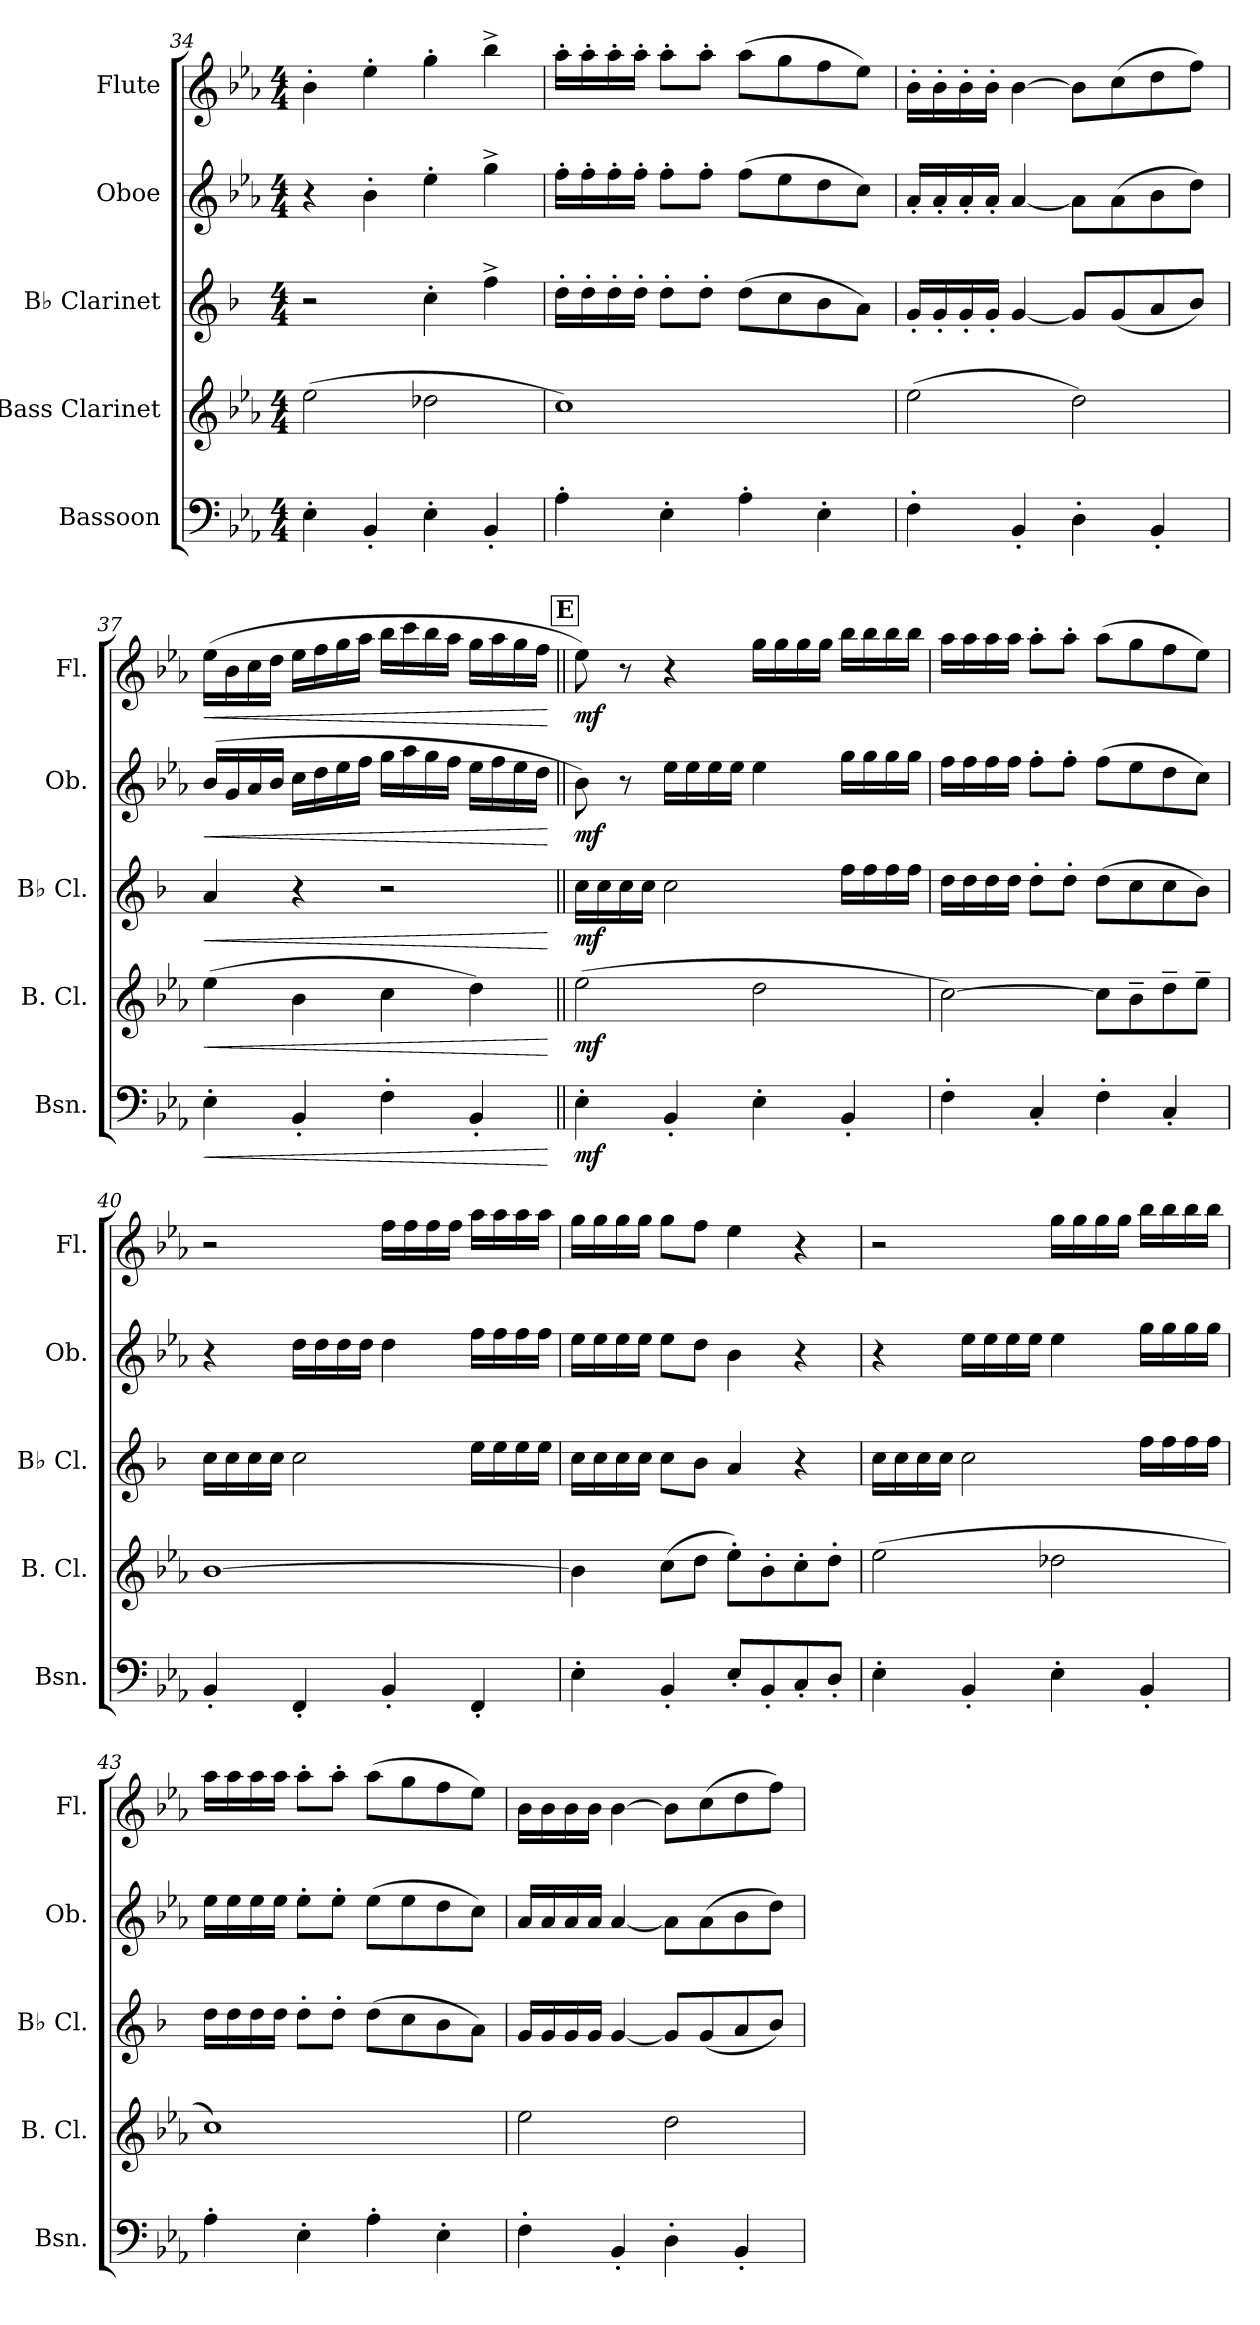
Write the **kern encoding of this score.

**kern	**dynam	**kern	**dynam	**kern	**dynam	**kern	**dynam	**kern	**dynam
*part5	*part5	*part4	*part4	*part3	*part3	*part2	*part2	*part1	*part1
*staff5	*staff5	*staff4	*staff4	*staff3	*staff3	*staff2	*staff2	*staff1	*staff1
*I"Bassoon	*	*I"Bass Clarinet	*	*I"B♭ Clarinet	*	*I"Oboe	*	*I"Flute	*
*I'Bsn.	*	*I'B. Cl.	*	*I'B♭ Cl.	*	*I'Ob.	*	*I'Fl.	*
*clefF4	*	*clefG2	*	*clefG2	*	*clefG2	*	*clefG2	*
*	*	*ITrd8c14	*	*ITrd1c2	*	*	*	*	*
*k[b-e-a-]	*	*k[b-e-a-]	*	*k[b-e-a-]	*	*k[b-e-a-]	*	*k[b-e-a-]	*
*M4/4	*	*M4/4	*	*M4/4	*	*M4/4	*	*M4/4	*
=34	=34	=34	=34	=34	=34	=34	=34	=34	=34
4E-'\	.	(2e-\	.	2r	.	4r	.	4b-'\	.
4BB-'/	.	.	.	.	.	4b-'\	.	4ee-'\	.
4E-'\	.	2d-X\	.	4b-'\	.	4ee-'\	.	4gg'\	.
4BB-'/	.	.	.	4ee-^\	.	4gg^\	.	4bb-^\	.
!!LO:PB:g=z
=35	=35	=35	=35	=35	=35	=35	=35	=35	=35
4A-'\	.	1c)	.	16cc'\LL	.	16ff'\LL	.	16aa-'\LL	.
.	.	.	.	16cc'\	.	16ff'\	.	16aa-'\	.
.	.	.	.	16cc'\	.	16ff'\	.	16aa-'\	.
.	.	.	.	16cc'\JJ	.	16ff'\JJ	.	16aa-'\JJ	.
4E-'\	.	.	.	8cc'\L	.	8ff'\L	.	8aa-'\L	.
.	.	.	.	8cc'\J	.	8ff'\J	.	8aa-'\J	.
4A-'\	.	.	.	(8cc\L	.	(8ff\L	.	(8aa-\L	.
.	.	.	.	8b-\	.	8ee-\	.	8gg\	.
4E-'\	.	.	.	8a-\	.	8dd\	.	8ff\	.
.	.	.	.	8g\J)	.	8cc\J)	.	8ee-\J)	.
=36	=36	=36	=36	=36	=36	=36	=36	=36	=36
4F'\	.	(2e-\	.	16f'/LL	.	16a-'/LL	.	16b-'\LL	.
.	.	.	.	16f'/	.	16a-'/	.	16b-'\	.
.	.	.	.	16f'/	.	16a-'/	.	16b-'\	.
.	.	.	.	16f'/JJ	.	16a-'/JJ	.	16b-'\JJ	.
4BB-'/	.	.	.	[4f/	.	[4a-/	.	[4b-\	.
4D'\	.	2d\)	.	8f/L]	.	8a-\L]	.	8b-\L]	.
.	.	.	.	(8f/	.	(8a-\	.	(8cc\	.
4BB-'/	.	.	.	8g/	.	8b-\	.	8dd\	.
.	.	.	.	8a-/J)	.	8dd\J)	.	8ff\J)	.
=37	=37	=37	=37	=37	=37	=37	=37	=37	=37
!	!LO:HP:b	!	!LO:HP:b	!	!LO:HP:b	!	!LO:HP:b	!	!LO:HP:b
4E-'\	<	(4e-\	<	4g/	<	(16b-/LL	<	(16ee-\LL	<
.	.	.	.	.	.	16g/	.	16b-\	.
.	.	.	.	.	.	16a-/	.	16cc\	.
.	.	.	.	.	.	16b-/JJ	.	16dd\JJ	.
4BB-'/	.	4B-\	.	4r	.	16cc\LL	.	16ee-\LL	.
.	.	.	.	.	.	16dd\	.	16ff\	.
.	.	.	.	.	.	16ee-\	.	16gg\	.
.	.	.	.	.	.	16ff\JJ	.	16aa-\JJ	.
4F'\	.	4c\	.	2r	.	16gg\LL	.	16bb-\LL	.
.	.	.	.	.	.	16aa-\	.	16ccc\	.
.	.	.	.	.	.	16gg\	.	16bb-\	.
.	.	.	.	.	.	16ff\JJ	.	16aa-\JJ	.
4BB-'/	.	4d\)	.	.	.	16ee-\LL	.	16gg\LL	.
.	.	.	.	.	.	16ff\	.	16aa-\	.
.	.	.	.	.	.	16ee-\	.	16gg\	.
.	.	.	.	.	.	16dd\JJ	.	16ff\JJ	.
.	[	.	[	.	[	.	[	.	[
!!LO:REH:place=s1:a:B:fs=14:t=E
=38||	=38||	=38||	=38||	=38||	=38||	=38||	=38||	=38||	=38||
!	!LO:DY:b	!	!LO:DY:b	!	!LO:DY:b	!	!LO:DY:b	!	!LO:DY:b
4E-'\	mf	(2e-\	mf	16b-\LL	mf	8b-\)	mf	8ee-\)	mf
.	.	.	.	16b-\	.	.	.	.	.
.	.	.	.	16b-\	.	8r	.	8r	.
.	.	.	.	16b-\JJ	.	.	.	.	.
4BB-'/	.	.	.	2b-\	.	16ee-\LL	.	4r	.
.	.	.	.	.	.	16ee-\	.	.	.
.	.	.	.	.	.	16ee-\	.	.	.
.	.	.	.	.	.	16ee-\JJ	.	.	.
4E-'\	.	2d\	.	.	.	4ee-\	.	16gg\LL	.
.	.	.	.	.	.	.	.	16gg\	.
.	.	.	.	.	.	.	.	16gg\	.
.	.	.	.	.	.	.	.	16gg\JJ	.
4BB-'/	.	.	.	16ee-\LL	.	16gg\LL	.	16bb-\LL	.
.	.	.	.	16ee-\	.	16gg\	.	16bb-\	.
.	.	.	.	16ee-\	.	16gg\	.	16bb-\	.
.	.	.	.	16ee-\JJ	.	16gg\JJ	.	16bb-\JJ	.
!!LO:LB:g=z
=39	=39	=39	=39	=39	=39	=39	=39	=39	=39
4F'\	.	[2c\)	.	16cc\LL	.	16ff\LL	.	16aa-\LL	.
.	.	.	.	16cc\	.	16ff\	.	16aa-\	.
.	.	.	.	16cc\	.	16ff\	.	16aa-\	.
.	.	.	.	16cc\JJ	.	16ff\JJ	.	16aa-\JJ	.
4C'/	.	.	.	8cc'\L	.	8ff'\L	.	8aa-'\L	.
.	.	.	.	8cc'\J	.	8ff'\J	.	8aa-'\J	.
4F'\	.	8c\L]	.	(8cc\L	.	(8ff\L	.	(8aa-\L	.
.	.	8B-~\	.	8b-\	.	8ee-\	.	8gg\	.
4C'/	.	8d~\	.	8b-\	.	8dd\	.	8ff\	.
.	.	8e-~\J	.	8a-\J)	.	8cc\J)	.	8ee-\J)	.
=40	=40	=40	=40	=40	=40	=40	=40	=40	=40
4BB-'/	.	[1B-	.	16b-\LL	.	4r	.	2r	.
.	.	.	.	16b-\	.	.	.	.	.
.	.	.	.	16b-\	.	.	.	.	.
.	.	.	.	16b-\JJ	.	.	.	.	.
4FF'/	.	.	.	2b-\	.	16dd\LL	.	.	.
.	.	.	.	.	.	16dd\	.	.	.
.	.	.	.	.	.	16dd\	.	.	.
.	.	.	.	.	.	16dd\JJ	.	.	.
4BB-'/	.	.	.	.	.	4dd\	.	16ff\LL	.
.	.	.	.	.	.	.	.	16ff\	.
.	.	.	.	.	.	.	.	16ff\	.
.	.	.	.	.	.	.	.	16ff\JJ	.
4FF'/	.	.	.	16dd\LL	.	16ff\LL	.	16aa-\LL	.
.	.	.	.	16dd\	.	16ff\	.	16aa-\	.
.	.	.	.	16dd\	.	16ff\	.	16aa-\	.
.	.	.	.	16dd\JJ	.	16ff\JJ	.	16aa-\JJ	.
=41	=41	=41	=41	=41	=41	=41	=41	=41	=41
4E-'\	.	4B-\]	.	16b-\LL	.	16ee-\LL	.	16gg\LL	.
.	.	.	.	16b-\	.	16ee-\	.	16gg\	.
.	.	.	.	16b-\	.	16ee-\	.	16gg\	.
.	.	.	.	16b-\JJ	.	16ee-\JJ	.	16gg\JJ	.
4BB-'/	.	(8c\L	.	8b-\L	.	8ee-\L	.	8gg\L	.
.	.	8d\J	.	8a-\J	.	8dd\J	.	8ff\J	.
8E-'/L	.	8e-'\L)	.	4g/	.	4b-\	.	4ee-\	.
8BB-'/	.	8B-'\	.	.	.	.	.	.	.
8C'/	.	8c'\	.	4r	.	4r	.	4r	.
8D'/J	.	8d'\J	.	.	.	.	.	.	.
=42	=42	=42	=42	=42	=42	=42	=42	=42	=42
4E-'\	.	(2e-\	.	16b-\LL	.	4r	.	2r	.
.	.	.	.	16b-\	.	.	.	.	.
.	.	.	.	16b-\	.	.	.	.	.
.	.	.	.	16b-\JJ	.	.	.	.	.
4BB-'/	.	.	.	2b-\	.	16ee-\LL	.	.	.
.	.	.	.	.	.	16ee-\	.	.	.
.	.	.	.	.	.	16ee-\	.	.	.
.	.	.	.	.	.	16ee-\JJ	.	.	.
4E-'\	.	2d-X\	.	.	.	4ee-\	.	16gg\LL	.
.	.	.	.	.	.	.	.	16gg\	.
.	.	.	.	.	.	.	.	16gg\	.
.	.	.	.	.	.	.	.	16gg\JJ	.
4BB-'/	.	.	.	16ee-\LL	.	16gg\LL	.	16bb-\LL	.
.	.	.	.	16ee-\	.	16gg\	.	16bb-\	.
.	.	.	.	16ee-\	.	16gg\	.	16bb-\	.
.	.	.	.	16ee-\JJ	.	16gg\JJ	.	16bb-\JJ	.
!!LO:LB:g=z
=43	=43	=43	=43	=43	=43	=43	=43	=43	=43
4A-'\	.	1c)	.	16cc\LL	.	16ee-\LL	.	16aa-\LL	.
.	.	.	.	16cc\	.	16ee-\	.	16aa-\	.
.	.	.	.	16cc\	.	16ee-\	.	16aa-\	.
.	.	.	.	16cc\JJ	.	16ee-\JJ	.	16aa-\JJ	.
4E-'\	.	.	.	8cc'\L	.	8ee-'\L	.	8aa-'\L	.
.	.	.	.	8cc'\J	.	8ee-'\J	.	8aa-'\J	.
4A-'\	.	.	.	(8cc\L	.	(8ee-\L	.	(8aa-\L	.
.	.	.	.	8b-\	.	8ee-\	.	8gg\	.
4E-'\	.	.	.	8a-\	.	8dd\	.	8ff\	.
.	.	.	.	8g\J)	.	8cc\J)	.	8ee-\J)	.
=44	=44	=44	=44	=44	=44	=44	=44	=44	=44
4F'\	.	2e-\	.	16f/LL	.	16a-/LL	.	16b-\LL	.
.	.	.	.	16f/	.	16a-/	.	16b-\	.
.	.	.	.	16f/	.	16a-/	.	16b-\	.
.	.	.	.	16f/JJ	.	16a-/JJ	.	16b-\JJ	.
4BB-'/	.	.	.	[4f/	.	[4a-/	.	[4b-\	.
4D'\	.	2d\	.	8f/L]	.	8a-\L]	.	8b-\L]	.
.	.	.	.	(8f/	.	(8a-\	.	(8cc\	.
4BB-'/	.	.	.	8g/	.	8b-\	.	8dd\	.
.	.	.	.	8a-/J)	.	8dd\J)	.	8ff\J)	.
=	=	=	=	=	=	=	=	=	=
*-	*-	*-	*-	*-	*-	*-	*-	*-	*-
